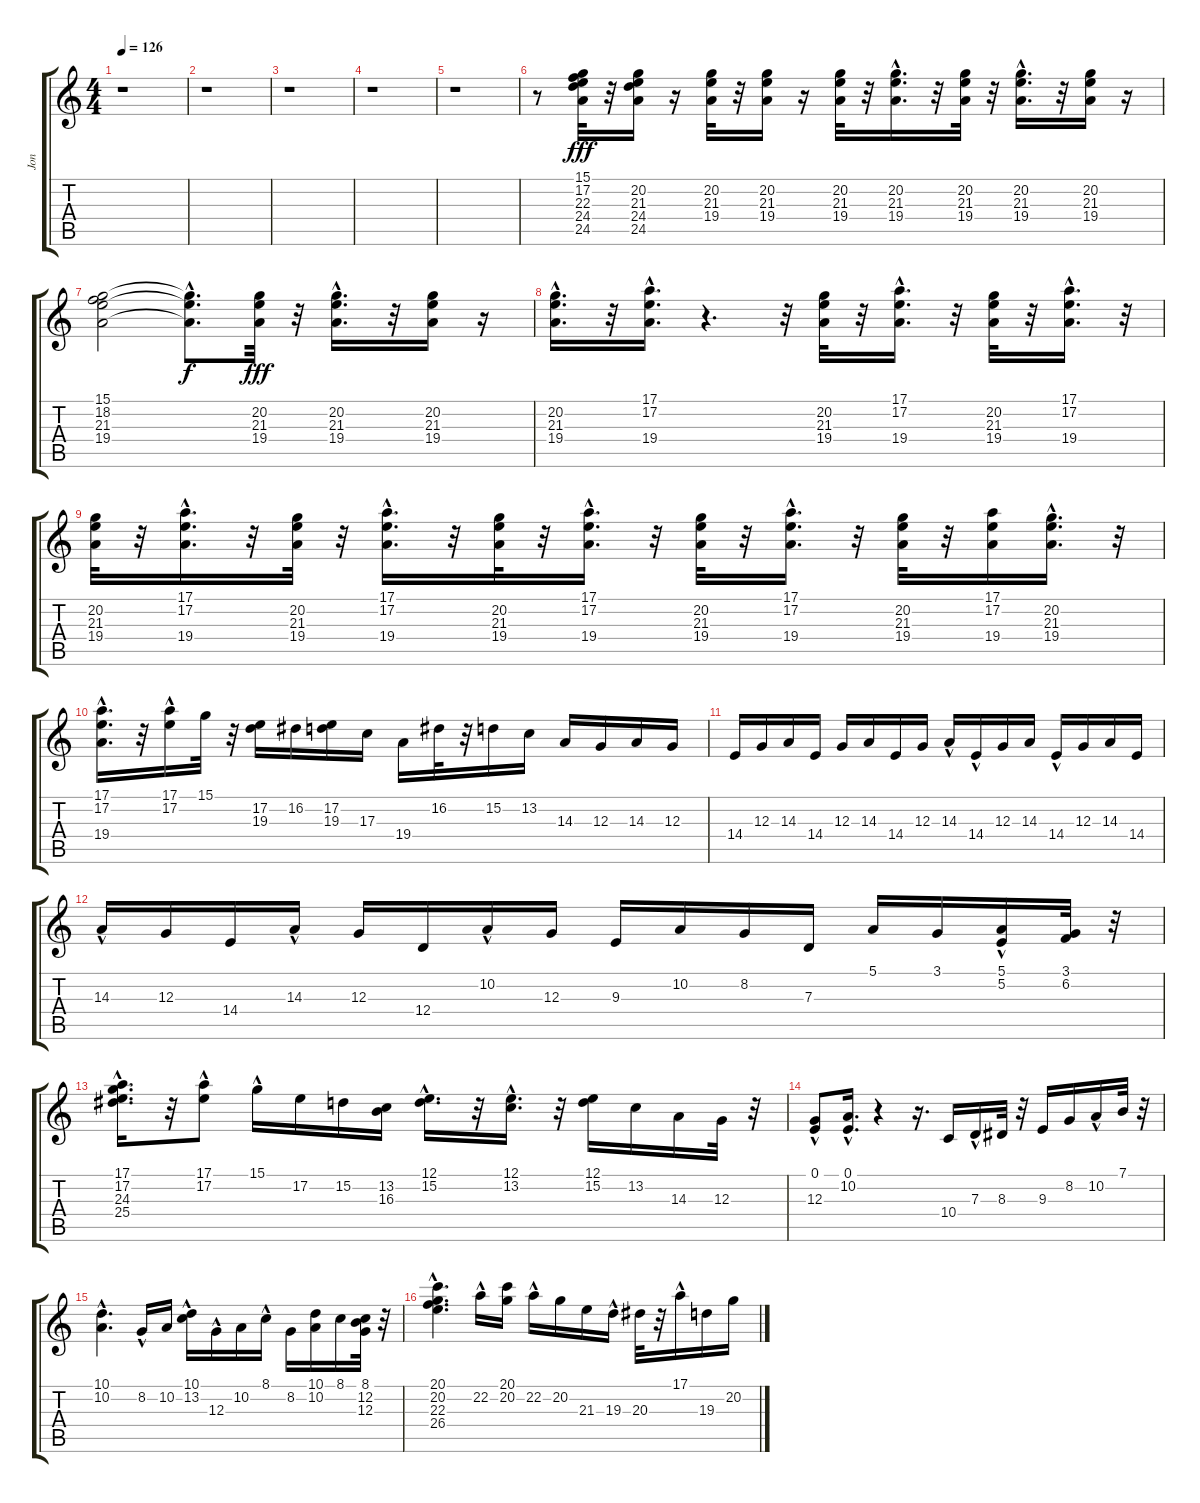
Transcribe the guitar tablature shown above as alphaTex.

\track ("Jon" "Jon") {instrument drawbarorgan}
\staff {score tabs}
\tuning (E4 B3 G3 D3 A2 E2) {hide}
\ts (4 4)
\tempo 126
\clef g2
\ks c
r.1{dy fff} |
r.1 |
r.1 |
r.1 |
r.1 |
r.8 (15.1 17.2 22.3 24.4 24.5).32{volume 11 balance 6 instrument drawbarorgan} r.32 (20.2 21.3 24.4 24.5).16{balance 6} r.16 (20.2 21.3 19.4).32{balance 5} r.32 (20.2 21.3 19.4).16{balance 5} r.16 (20.2 21.3 19.4).32{balance 5} r.32 (20.2{hac} 21.3 19.4).16{d balance 5} r.32 (20.2 21.3 19.4).32{balance 5} r.32 (20.2{hac} 21.3 19.4).16{d} r.32 (20.2 21.3 19.4).16{balance 4} r.16 |
(15.1 18.2 21.3 19.4).2{balance 4} (15.1{hac t} 21.3{t} 19.4{t}).8{d dy f} (20.2 21.3 19.4).32{dy fff balance 2} r.32 (20.2{hac} 21.3 19.4).16{d balance 2} r.32 (20.2 21.3 19.4).16{balance 2} r.16 |
(20.2{hac} 21.3{hac} 19.4{hac}).16{d balance 1} r.32 (17.1{hac} 17.2{hac} 19.4{hac}).16{d} r.4{d} r.32 (20.2 21.3 19.4).32{balance 1} r.32 (17.1{hac} 17.2{hac} 19.4{hac}).16{d} r.32 (20.2 21.3 19.4).32 r.32 (17.1{hac} 17.2{hac} 19.4{hac}).16{d} r.32 |
(20.2 21.3 19.4).32 r.32 (17.1{hac} 17.2{hac} 19.4).16{d} r.32 (20.2 21.3 19.4).32 r.32 (17.1{hac} 17.2 19.4).16{d} r.32 (20.2 21.3 19.4).32{balance 1} r.32 (17.1{hac} 17.2{hac} 19.4).16{d balance 2} r.32 (20.2 21.3 19.4).32{balance 2} r.32 (17.1{hac} 17.2 19.4).16{d balance 2} r.32 (20.2 21.3 19.4).32{balance 2} r.32 (17.1 17.2 19.4).16{balance 2} (20.2{hac} 21.3{hac} 19.4{hac}).16{d} r.32 |
(17.1{hac} 17.2{hac} 19.4).16{d balance 2} r.32 (17.1 17.2{hac}).16 15.1.32{balance 4} r.32 (17.2 19.3).16 16.2.16{balance 4} (17.2 19.3).16 17.3.16{balance 4} 19.4.16{balance 4} 16.2.32 r.32 15.2.16{balance 5} 13.2.16{balance 5} 14.3.16{balance 5} 12.3.16{balance 5} 14.3.16 12.3.16{balance 6} |
14.4.16{balance 6} 12.3.16 14.3.16{balance 6} 14.4.16{balance 7} 12.3.16 14.3.16 14.4.16{balance 7} 12.3.16{balance 7} 14.3{hac}.16{balance 8} 14.4{hac}.16{balance 8} 12.3.16{balance 9} 14.3.16{balance 9} 14.4{hac}.16{balance 10} 12.3.16 14.3.16{balance 11} 14.4.16 |
14.3{hac}.16 12.3.16 14.4.16{balance 11} 14.3{hac}.16{balance 11} 12.3.16 12.4.16 10.2{hac}.16{balance 11} 12.3.16{balance 11} 9.3.16 10.2.16 8.2.16 7.3.16{balance 11} 5.1.16 3.1.16 (5.1{hac} 5.2{hac}).16 (3.1 6.2).32{balance 11} r.32 |
(17.1{hac} 17.2{hac} 24.3 25.4).16{d} r.32 (17.1 17.2{hac}).8 15.1{hac}.16{balance 11} 17.2.16 15.2.16{balance 11} (13.2 16.3).16 (12.1{hac} 15.2).16{d balance 10} r.32 (12.1{hac} 13.2{hac}).16{d balance 10} r.32 (12.1 15.2).16{balance 10} 13.2.16{balance 10} 14.3.16{balance 9} 12.3.32{balance 9} r.32 |
(0.1{hac} 12.3).8{balance 9} (0.1{hac} 10.2).16{d balance 9} r.4 r.16{d} 10.4.16{balance 7} 7.3{hac}.16 8.3.32 r.32 9.3.16{balance 7} 8.2.16{balance 7} 10.2{hac}.16{balance 7} 7.1.32{balance 7} r.32 |
(10.1{hac} 10.2).4{d} 8.2{hac}.16{balance 6} 10.2.16 (10.1 13.2{hac}).16 12.3{hac}.16{balance 6} 10.2.16{balance 6} 8.1{hac}.16{balance 6} 8.2.16{balance 6} (10.1 10.2).16{balance 5} 8.1.16{balance 5} (8.1 12.2 12.3).32{balance 5} r.32 |
(20.1{hac} 20.2 22.3 26.4).4{d balance 4} 22.2{hac}.16{balance 3} (20.1 20.2).16{balance 3} 22.2{hac}.16{balance 3} 20.2.16{balance 3} 21.3.16 19.3{hac}.16 20.3.32 r.32 17.1{hac}.16 19.3.16 20.2.16
